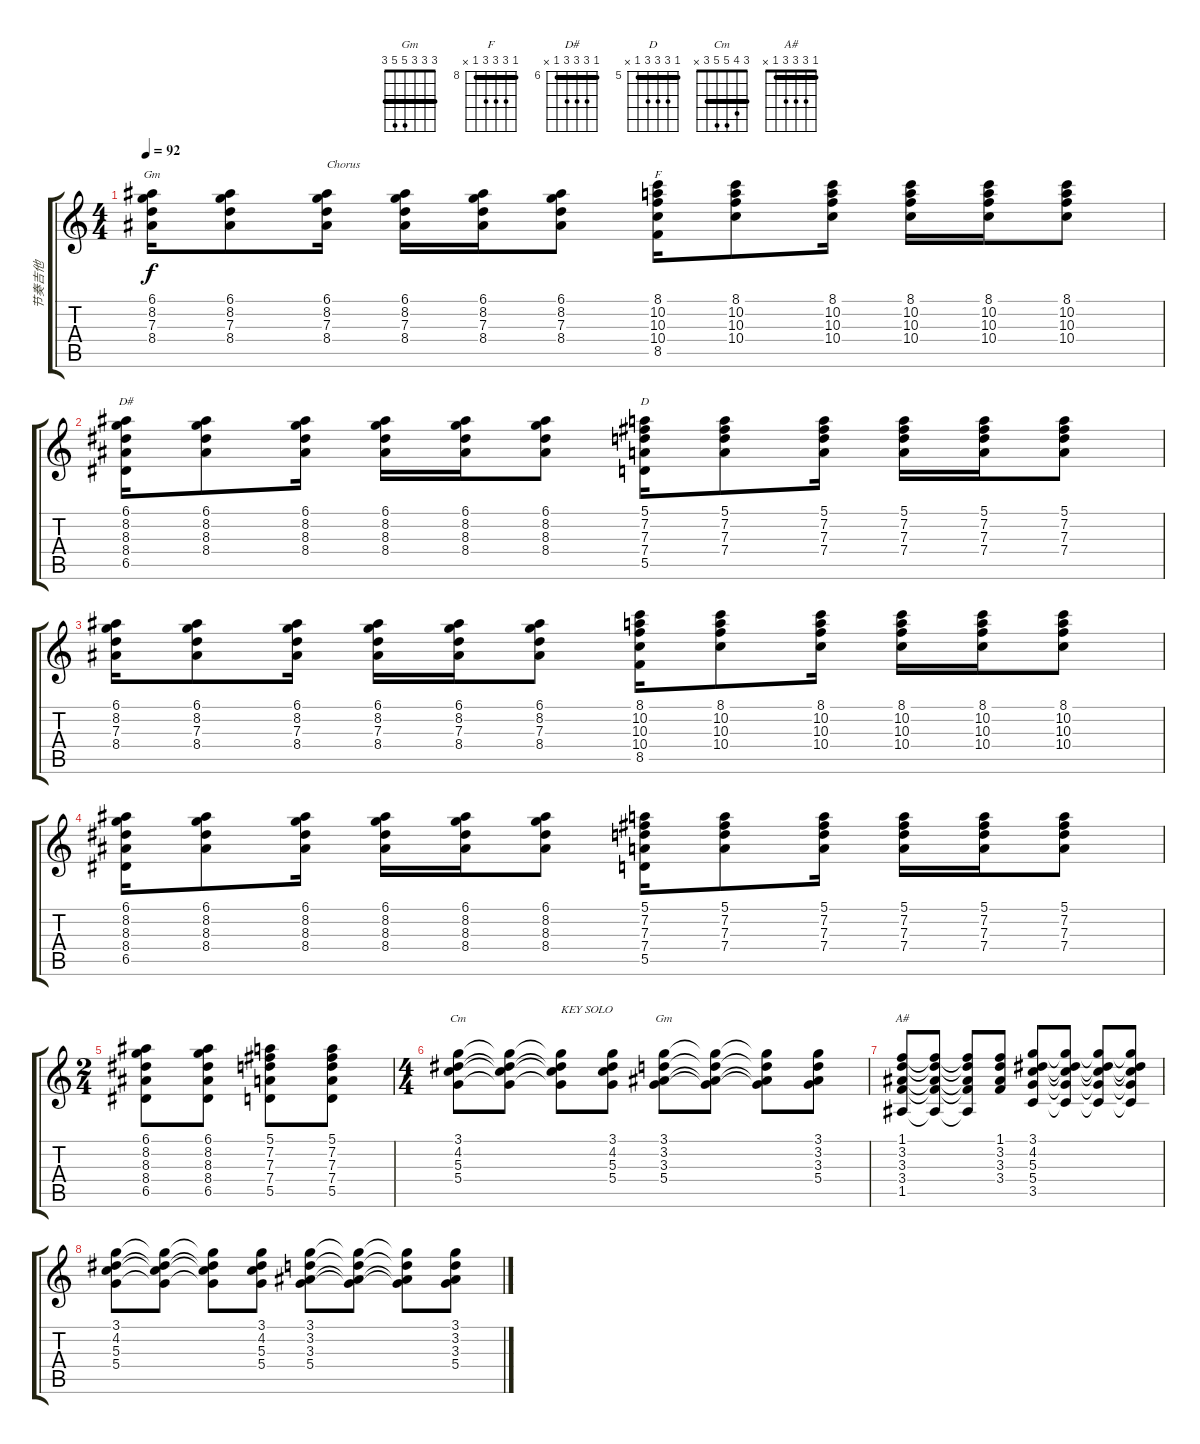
\track ("节奏吉他" "节奏吉他") {instrument overdrivenguitar}
\staff {score tabs}
\tuning (E4 B3 G3 D3 A2 E2) {hide}
\chord ("Gm" 6 8 7 8 x 6) {firstfret 6 barre 6}
\chord ("F" 8 10 10 10 8 x) {firstfret 8 barre 8}
\chord ("D#" 6 8 8 8 6 x) {firstfret 6 barre 6}
\chord ("D" 5 7 7 7 5 x) {firstfret 5 barre 5}
\chord ("Cm" 3 4 5 5 3 x) {barre 3}
\chord ("Gm" 3 3 3 5 5 3) {barre 3}
\chord ("A#" 1 3 3 3 1 x) {barre 1}
\ts (4 4)
\tempo 92
\clef g2
\ks c
(6.1 8.2 7.3 8.4).16{ch "Gm" dy f} (6.1 8.2 7.3 8.4).8 (6.1 8.2 7.3 8.4).16{txt "Chorus"} (6.1 8.2 7.3 8.4).16 (6.1 8.2 7.3 8.4).16 (6.1 8.2 7.3 8.4).8 (8.1 10.2 10.3 10.4 8.5).16{ch "F"} (8.1 10.2 10.3 10.4).8 (8.1 10.2 10.3 10.4).16 (8.1 10.2 10.3 10.4).16 (8.1 10.2 10.3 10.4).16 (8.1 10.2 10.3 10.4).8 |
(6.1 8.2 8.3 8.4 6.5).16{ch "D#"} (6.1 8.2 8.3 8.4).8 (6.1 8.2 8.3 8.4).16 (6.1 8.2 8.3 8.4).16 (6.1 8.2 8.3 8.4).16 (6.1 8.2 8.3 8.4).8 (5.1 7.2 7.3 7.4 5.5).16{ch "D"} (5.1 7.2 7.3 7.4).8 (5.1 7.2 7.3 7.4).16 (5.1 7.2 7.3 7.4).16 (5.1 7.2 7.3 7.4).16 (5.1 7.2 7.3 7.4).8 |
(6.1 8.2 7.3 8.4).16 (6.1 8.2 7.3 8.4).8 (6.1 8.2 7.3 8.4).16 (6.1 8.2 7.3 8.4).16 (6.1 8.2 7.3 8.4).16 (6.1 8.2 7.3 8.4).8 (8.1 10.2 10.3 10.4 8.5).16 (8.1 10.2 10.3 10.4).8 (8.1 10.2 10.3 10.4).16 (8.1 10.2 10.3 10.4).16 (8.1 10.2 10.3 10.4).16 (8.1 10.2 10.3 10.4).8 |
(6.1 8.2 8.3 8.4 6.5).16 (6.1 8.2 8.3 8.4).8 (6.1 8.2 8.3 8.4).16 (6.1 8.2 8.3 8.4).16 (6.1 8.2 8.3 8.4).16 (6.1 8.2 8.3 8.4).8 (5.1 7.2 7.3 7.4 5.5).16 (5.1 7.2 7.3 7.4).8 (5.1 7.2 7.3 7.4).16 (5.1 7.2 7.3 7.4).16 (5.1 7.2 7.3 7.4).16 (5.1 7.2 7.3 7.4).8 |
\ts (2 4)
(6.1 8.2 8.3 8.4 6.5).8{instrument overdrivenguitar} (6.1 8.2 8.3 8.4 6.5).8 (5.1 7.2 7.3 7.4 5.5).8 (5.1 7.2 7.3 7.4 5.5).8 |
\ts (4 4)
(3.1 4.2 5.3 5.4).8{ch "Cm"} (3.1{t} 4.2{t} 5.3{t} 5.4{t}).8 (3.1{t} 4.2{t} 5.3{t} 5.4{t}).8{txt "KEY SOLO"} (3.1 4.2 5.3 5.4).8 (3.1 3.2 3.3 5.4).8{ch "Gm"} (3.1{t} 3.2{t} 3.3{t} 5.4{t}).8 (3.1{t} 3.2{t} 3.3{t} 5.4{t}).8 (3.1 3.2 3.3 5.4).8 |
(1.1 3.2 3.3 3.4 1.5).8{ch "A#"} (1.1{t} 3.2{t} 3.3{t} 3.4{t} 1.5{t}).8 (1.1{t} 3.2{t} 3.3{t} 3.4{t} 1.5{t}).8 (1.1 3.2 3.3 3.4).8 (3.1 4.2 5.3 5.4 3.5).8 (3.1{t} 4.2{t} 5.3{t} 5.4{t} 3.5{t}).8 (3.1{t} 4.2{t} 5.3{t} 5.4{t} 3.5{t}).8 (3.1{t} 4.2{t} 5.3{t} 5.4{t} 3.5{t}).8 |
(3.1 4.2 5.3 5.4).8 (3.1{t} 4.2{t} 5.3{t} 5.4{t}).8 (3.1{t} 4.2{t} 5.3{t} 5.4{t}).8 (3.1 4.2 5.3 5.4).8 (3.1 3.2 3.3 5.4).8 (3.1{t} 3.2{t} 3.3{t} 5.4{t}).8 (3.1{t} 3.2{t} 3.3{t} 5.4{t}).8 (3.1 3.2 3.3 5.4).8
